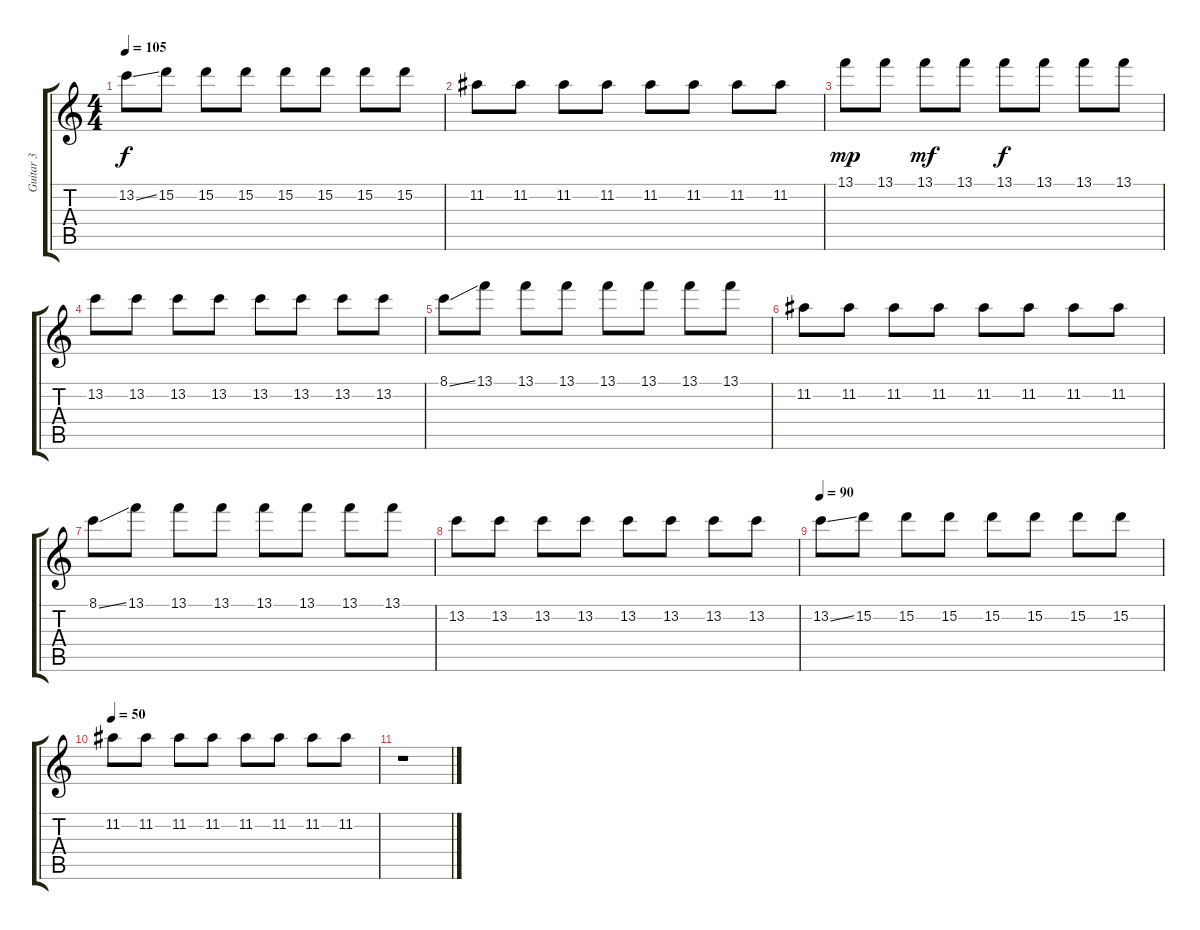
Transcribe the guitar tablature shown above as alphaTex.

\track ("Guitar 3" "Guitar 3") {instrument overdrivenguitar}
\staff {score tabs}
\tuning (E4 B3 G3 D3 A2 E2) {hide}
\ts (4 4)
\tempo 105
\clef g2
\ks c
13.2{ss}.8{dy f} 15.2.8 15.2.8 15.2.8 15.2.8 15.2.8 15.2.8 15.2.8 |
11.2.8 11.2.8 11.2.8 11.2.8 11.2.8 11.2.8 11.2.8 11.2.8 |
13.1.8{dy mp} 13.1.8 13.1.8{dy mf} 13.1.8 13.1.8{dy f} 13.1.8 13.1.8 13.1.8 |
13.2.8 13.2.8 13.2.8 13.2.8 13.2.8 13.2.8 13.2.8 13.2.8 |
8.1{ss}.8 13.1.8 13.1.8 13.1.8 13.1.8 13.1.8 13.1.8 13.1.8 |
11.2.8 11.2.8 11.2.8 11.2.8 11.2.8 11.2.8 11.2.8 11.2.8 |
8.1{ss}.8 13.1.8 13.1.8 13.1.8 13.1.8 13.1.8 13.1.8 13.1.8 |
13.2.8 13.2.8 13.2.8 13.2.8 13.2.8 13.2.8 13.2.8 13.2.8 |
\tempo 90
13.2{ss}.8 15.2.8 15.2.8 15.2.8 15.2.8 15.2.8 15.2.8 15.2.8 |
\tempo 50
11.2.8 11.2.8 11.2.8 11.2.8 11.2.8 11.2.8 11.2.8 11.2.8 |
r.1
